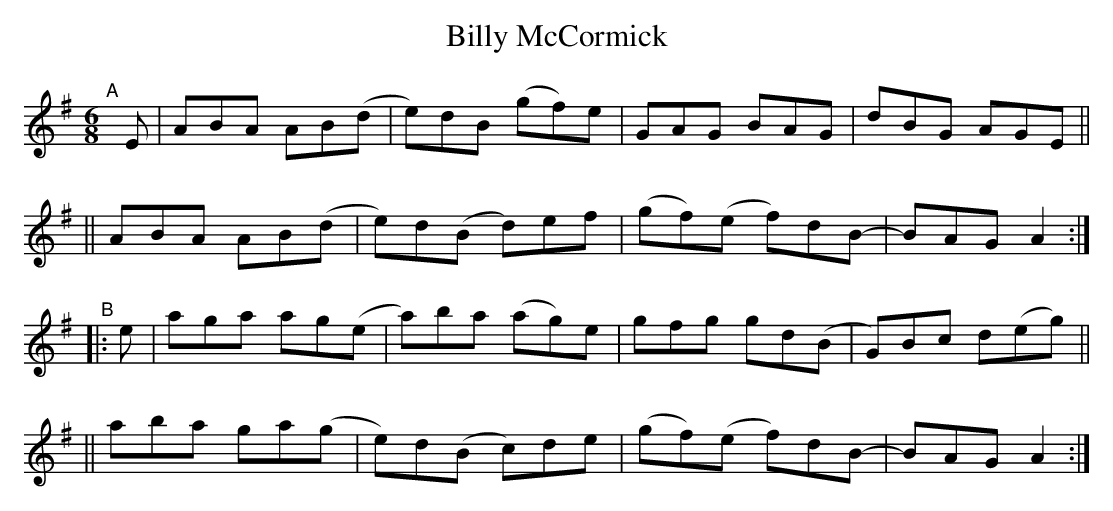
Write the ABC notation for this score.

X:1
T: Billy McCormick
M: 6/8
L: 1/8
K: Ador
"^A"[|] E \
 | ABA AB(d | e)dB (gf)e | GAG BAG | dBG AGE ||
|| ABA AB(d | e)d(B d)ef | (gf)(e f)dB- | BAG A2 :|
"^B"|: e \
 | aga ag(e | a)ba (ag)e | gfg gd(B | G)Bc d(eg) ||
|| aba ga(g | e)d(B c)de | (gf)(e f)dB- | BAG A2 :|
